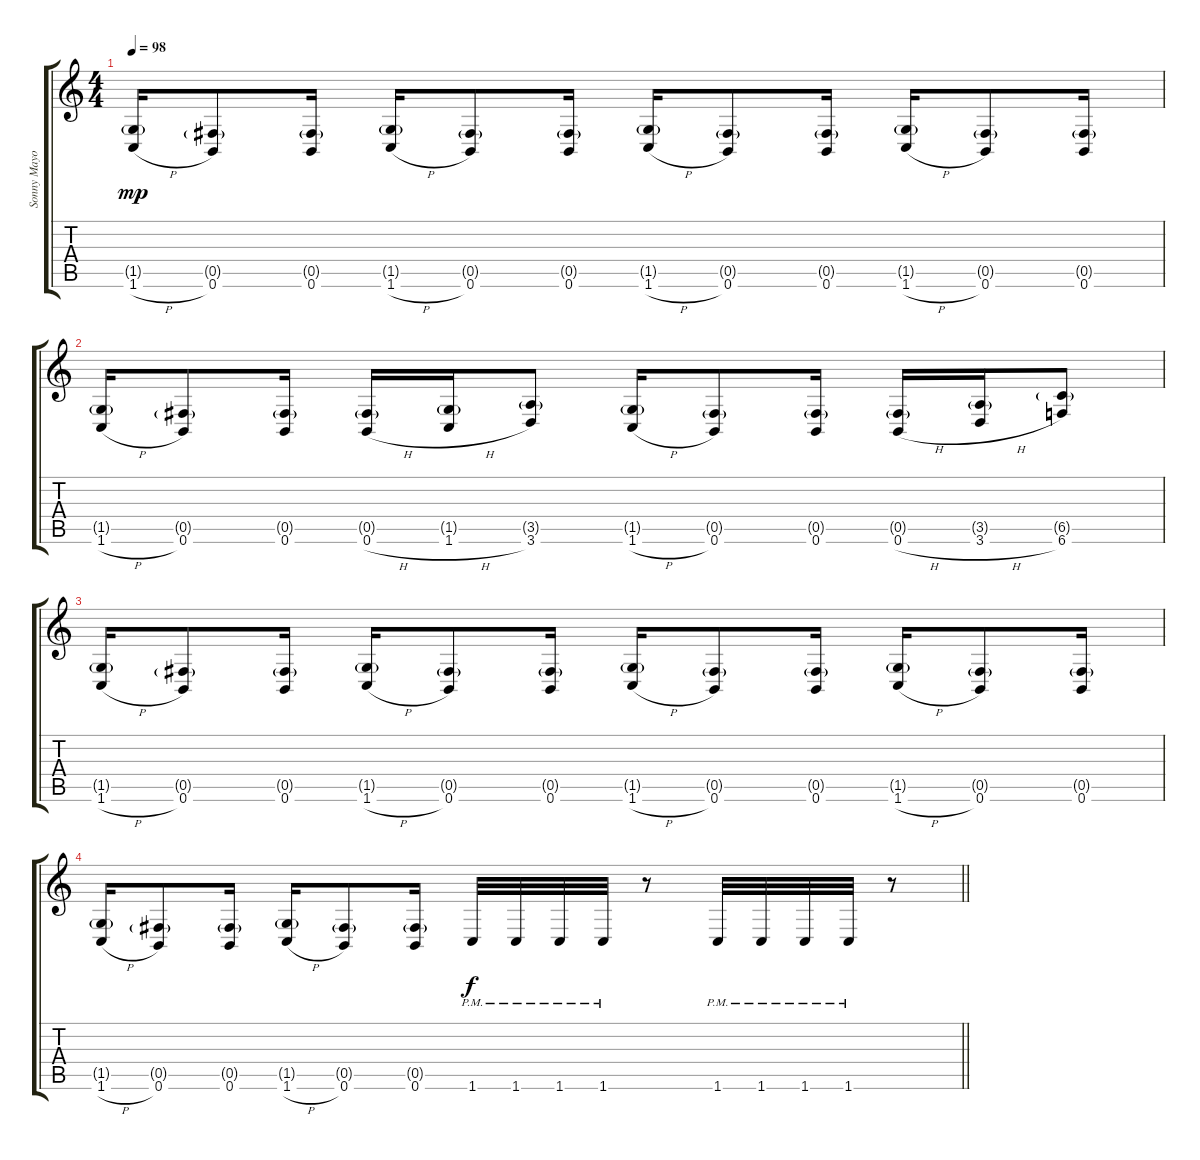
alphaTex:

\track ("Sonny Mayo/Clint Lowery" "Sonny Mayo") {instrument distortionguitar}
\staff {score tabs}
\tuning (Db4 Ab3 E3 B2 Gb2 B1) {hide}
\ts (4 4)
\tempo 98
\clef g2
\ks c
(1.5{g} 1.6{h}).16{dy mp} (0.5{g} 0.6).8 (0.5{g} 0.6).16 (1.5{g} 1.6{h}).16 (0.5{g} 0.6).8 (0.5{g} 0.6).16 (1.5{g} 1.6{h}).16 (0.5{g} 0.6).8 (0.5{g} 0.6).16 (1.5{g} 1.6{h}).16 (0.5{g} 0.6).8 (0.5{g} 0.6).16 |
(1.5{g} 1.6{h}).16 (0.5{g} 0.6).8 (0.5{g} 0.6).16 (0.5{g} 0.6{h}).16 (1.5{g} 1.6{h}).16 (3.5{g} 3.6).8 (1.5{g} 1.6{h}).16 (0.5{g} 0.6).8 (0.5{g} 0.6).16 (0.5{g} 0.6{h}).16 (3.5{g} 3.6{h}).16 (6.5{g} 6.6).8 |
(1.5{g} 1.6{h}).16 (0.5{g} 0.6).8 (0.5{g} 0.6).16 (1.5{g} 1.6{h}).16 (0.5{g} 0.6).8 (0.5{g} 0.6).16 (1.5{g} 1.6{h}).16 (0.5{g} 0.6).8 (0.5{g} 0.6).16 (1.5{g} 1.6{h}).16 (0.5{g} 0.6).8 (0.5{g} 0.6).16 |
\barLineRight lightlight
(1.5{g} 1.6{h}).16 (0.5{g} 0.6).8 (0.5{g} 0.6).16 (1.5{g} 1.6{h}).16 (0.5{g} 0.6).8 (0.5{g} 0.6).16 1.6{pm}.32{dy f} 1.6{pm}.32 1.6{pm}.32 1.6{pm}.32 r.8 1.6{pm}.32 1.6{pm}.32 1.6{pm}.32 1.6{pm}.32 r.8
